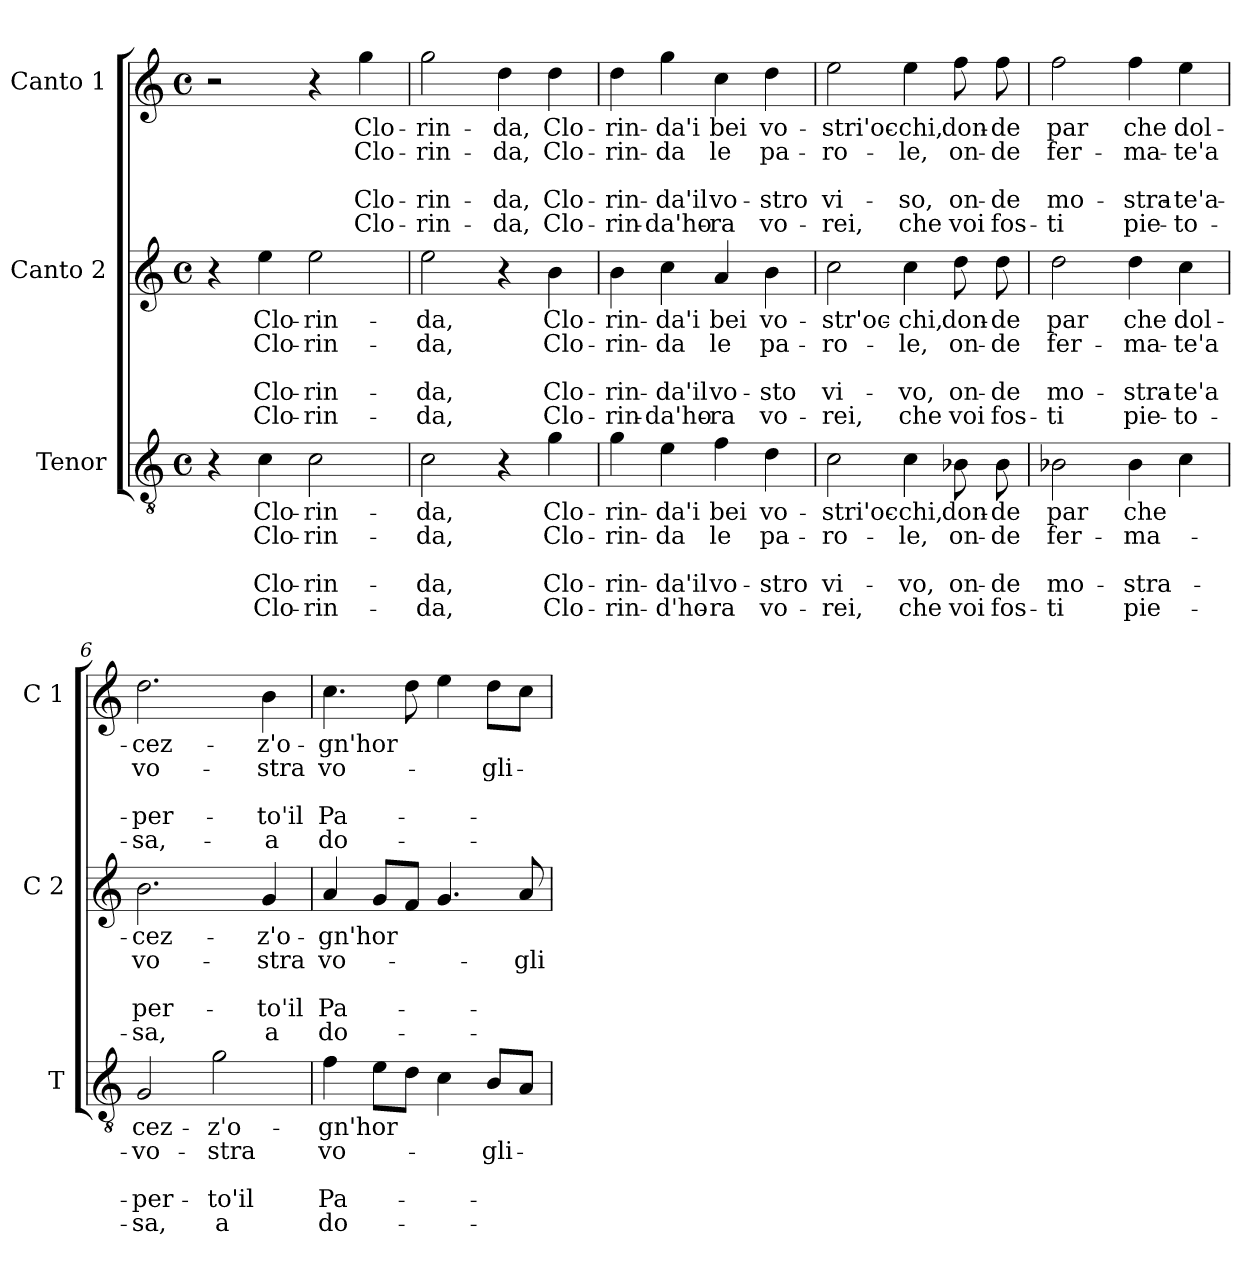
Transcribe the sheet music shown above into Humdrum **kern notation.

**kern	**text	**text	**text	**text	**text	**kern	**text	**text	**text	**text	**text	**kern	**text	**text	**text	**text	**text
*part3	*part3	*part3	*part3	*part3	*part3	*part2	*part2	*part2	*part2	*part2	*part2	*part1	*part1	*part1	*part1	*part1	*part1
*staff3	*staff3	*staff3	*staff3	*staff3	*staff3	*staff2	*staff2	*staff2	*staff2	*staff2	*staff2	*staff1	*staff1	*staff1	*staff1	*staff1	*staff1
*I"Tenor	*	*	*	*	*	*I"Canto 2	*	*	*	*	*	*I"Canto 1	*	*	*	*	*
*I'T	*	*	*	*	*	*I'C 2	*	*	*	*	*	*I'C 1	*	*	*	*	*
*clefGv2	*	*	*	*	*	*clefG2	*	*	*	*	*	*clefG2	*	*	*	*	*
*k[]	*	*	*	*	*	*k[]	*	*	*	*	*	*k[]	*	*	*	*	*
*C:	*	*	*	*	*	*C:	*	*	*	*	*	*C:	*	*	*	*	*
*M4/4	*	*	*	*	*	*M4/4	*	*	*	*	*	*M4/4	*	*	*	*	*
*met(c)	*	*	*	*	*	*met(c)	*	*	*	*	*	*met(c)	*	*	*	*	*
=1	=1	=1	=1	=1	=1	=1	=1	=1	=1	=1	=1	=1	=1	=1	=1	=1	=1
4r	.	.	.	.	.	4r	.	.	.	.	.	2r	.	.	.	.	.
!	!LO:LY:b	!LO:LY:b	!	!LO:LY:b	!LO:LY:b	!	!LO:LY:b	!LO:LY:b	!	!LO:LY:b	!LO:LY:b	!	!	!	!	!	!
4c\	Clo-	Clo-	.	Clo-	Clo-	4ee\	Clo-	Clo-	.	Clo-	Clo-	.	.	.	.	.	.
!	!LO:LY:b	!LO:LY:b	!	!LO:LY:b	!LO:LY:b	!	!LO:LY:b	!LO:LY:b	!	!LO:LY:b	!LO:LY:b	!	!	!	!	!	!
2c\	-rin-	-rin-	.	-rin-	-rin-	2ee\	-rin-	-rin-	.	-rin-	-rin-	4r	.	.	.	.	.
!	!	!	!	!	!	!	!	!	!	!	!	!	!LO:LY:b	!LO:LY:b	!	!LO:LY:b	!LO:LY:b
.	.	.	.	.	.	.	.	.	.	.	.	4gg\	Clo-	Clo-	.	Clo-	Clo-
=2	=2	=2	=2	=2	=2	=2	=2	=2	=2	=2	=2	=2	=2	=2	=2	=2	=2
!	!LO:LY:b	!LO:LY:b	!	!LO:LY:b	!LO:LY:b	!	!LO:LY:b	!LO:LY:b	!	!LO:LY:b	!LO:LY:b	!	!LO:LY:b	!LO:LY:b	!	!LO:LY:b	!LO:LY:b
2c\	-da,	-da,	.	-da,	-da,	2ee\	-da,	-da,	.	-da,	-da,	2gg\	-rin-	-rin-	.	-rin-	-rin-
!	!	!	!	!	!	!	!	!	!	!	!	!	!LO:LY:b	!LO:LY:b	!	!LO:LY:b	!LO:LY:b
4r	.	.	.	.	.	4r	.	.	.	.	.	4dd\	-da,	-da,	.	-da,	-da,
!	!LO:LY:b	!LO:LY:b	!	!LO:LY:b	!LO:LY:b	!	!LO:LY:b	!LO:LY:b	!	!LO:LY:b	!LO:LY:b	!	!LO:LY:b	!LO:LY:b	!	!LO:LY:b	!LO:LY:b
4g\	Clo-	Clo-	.	Clo-	Clo-	4b\	Clo-	Clo-	.	Clo-	Clo-	4dd\	Clo-	Clo-	.	Clo-	Clo-
=3	=3	=3	=3	=3	=3	=3	=3	=3	=3	=3	=3	=3	=3	=3	=3	=3	=3
!	!LO:LY:b	!LO:LY:b	!	!LO:LY:b	!LO:LY:b	!	!LO:LY:b	!LO:LY:b	!	!LO:LY:b	!LO:LY:b	!	!LO:LY:b	!LO:LY:b	!	!LO:LY:b	!LO:LY:b
4g\	-rin-	-rin-	.	-rin-	-rin-	4b\	-rin-	-rin-	.	-rin-	-rin-	4dd\	-rin-	-rin-	.	-rin-	-rin-
!	!LO:LY:b	!LO:LY:b	!	!LO:LY:b	!LO:LY:b	!	!LO:LY:b	!LO:LY:b	!	!LO:LY:b	!LO:LY:b	!	!LO:LY:b	!LO:LY:b	!	!LO:LY:b	!LO:LY:b
4e\	-da'i	-da	.	-da'il	-d'ho-	4cc\	-da'i	-da	.	-da'il	-da'ho-	4gg\	-da'i	-da	.	-da'il	-da'ho-
!	!LO:LY:b	!LO:LY:b	!	!LO:LY:b	!LO:LY:b	!	!LO:LY:b	!LO:LY:b	!	!LO:LY:b	!LO:LY:b	!	!LO:LY:b	!LO:LY:b	!	!LO:LY:b	!LO:LY:b
4f\	bei	le	.	vo-	-ra	4a/	bei	le	.	vo-	-ra	4cc\	bei	le	.	vo-	-ra
!	!LO:LY:b	!LO:LY:b	!	!LO:LY:b	!LO:LY:b	!	!LO:LY:b	!LO:LY:b	!	!LO:LY:b	!LO:LY:b	!	!LO:LY:b	!LO:LY:b	!	!LO:LY:b	!LO:LY:b
4d\	vo-	pa-	.	-stro	vo-	4b\	vo-	pa-	.	-sto	vo-	4dd\	vo-	pa-	.	-stro	vo-
=4	=4	=4	=4	=4	=4	=4	=4	=4	=4	=4	=4	=4	=4	=4	=4	=4	=4
!	!LO:LY:b	!LO:LY:b	!	!LO:LY:b	!LO:LY:b	!	!LO:LY:b	!LO:LY:b	!	!LO:LY:b	!LO:LY:b	!	!LO:LY:b	!LO:LY:b	!	!LO:LY:b	!LO:LY:b
2c\	-stri'oc-	-ro-	.	vi-	-rei,	2cc\	-str'oc-	-ro-	.	vi-	-rei,	2ee\	-stri'oc-	-ro-	.	vi-	-rei,
!	!LO:LY:b	!LO:LY:b	!	!LO:LY:b	!LO:LY:b	!	!LO:LY:b	!LO:LY:b	!	!LO:LY:b	!LO:LY:b	!	!LO:LY:b	!LO:LY:b	!	!LO:LY:b	!LO:LY:b
4c\	-chi,	-le,	.	-vo,	che	4cc\	-chi,	-le,	.	-vo,	che	4ee\	-chi,	-le,	.	-so,	che
!	!LO:LY:b	!LO:LY:b	!	!LO:LY:b	!LO:LY:b	!	!LO:LY:b	!LO:LY:b	!	!LO:LY:b	!LO:LY:b	!	!LO:LY:b	!LO:LY:b	!	!LO:LY:b	!LO:LY:b
8B-X\	don-	on-	.	on-	voi	8dd\	don-	on-	.	on-	voi	8ff\	don-	on-	.	on-	voi
!	!LO:LY:b	!LO:LY:b	!	!LO:LY:b	!LO:LY:b	!	!LO:LY:b	!LO:LY:b	!	!LO:LY:b	!LO:LY:b	!	!LO:LY:b	!LO:LY:b	!	!LO:LY:b	!LO:LY:b
8B-\	-de	-de	.	-de	fos-	8dd\	-de	-de	.	-de	fos-	8ff\	-de	-de	.	-de	fos-
=5	=5	=5	=5	=5	=5	=5	=5	=5	=5	=5	=5	=5	=5	=5	=5	=5	=5
!	!LO:LY:b	!LO:LY:b	!	!LO:LY:b	!LO:LY:b	!	!LO:LY:b	!LO:LY:b	!	!LO:LY:b	!LO:LY:b	!	!LO:LY:b	!LO:LY:b	!	!LO:LY:b	!LO:LY:b
2B-X\	par	fer-	.	mo-	-ti	2dd\	par	fer-	.	mo-	-ti	2ff\	par	fer-	.	mo-	-ti
!	!LO:LY:b	!LO:LY:b	!	!LO:LY:b	!LO:LY:b	!	!LO:LY:b	!LO:LY:b	!	!LO:LY:b	!LO:LY:b	!	!LO:LY:b	!LO:LY:b	!	!LO:LY:b	!LO:LY:b
4B-\	che	-ma-	.	-stra-	pie-	4dd\	che	-ma-	.	-stra-	pie-	4ff\	che	-ma-	.	-stra-	pie-
!	!	!	!	!	!	!	!LO:LY:b	!LO:LY:b	!	!LO:LY:b	!LO:LY:b	!	!LO:LY:b	!LO:LY:b	!	!LO:LY:b	!LO:LY:b
4c\	.	.	.	.	.	4cc\	dol-	-te'a	.	-te'a	-to-	4ee\	dol-	-te'a	.	-te'a-	-to-
!!LO:LB:g=z
=6	=6	=6	=6	=6	=6	=6	=6	=6	=6	=6	=6	=6	=6	=6	=6	=6	=6
!	!LO:LY:b	!LO:LY:b	!	!LO:LY:b	!LO:LY:b	!	!LO:LY:b	!LO:LY:b	!	!LO:LY:b	!LO:LY:b	!	!LO:LY:b	!LO:LY:b	!	!LO:LY:b	!LO:LY:b
2G/	cez-	-vo-	.	-per-	-sa,	2.b\	-cez-	vo-	.	per-	-sa,	2.dd\	-cez-	vo-	.	-per-	-sa,-
!	!LO:LY:b	!LO:LY:b	!	!LO:LY:b	!LO:LY:b	!	!	!	!	!	!	!	!	!	!	!	!
2g\	-z'o-	-stra	.	-to'il	a	.	.	.	.	.	.	.	.	.	.	.	.
!	!	!	!	!	!	!	!LO:LY:b	!LO:LY:b	!	!LO:LY:b	!LO:LY:b	!	!LO:LY:b	!LO:LY:b	!	!LO:LY:b	!LO:LY:b
.	.	.	.	.	.	4g/	-z'o-	-stra	.	-to'il	a	4b\	-z'o-	-stra	.	-to'il	-a
=7	=7	=7	=7	=7	=7	=7	=7	=7	=7	=7	=7	=7	=7	=7	=7	=7	=7
!	!LO:LY:b	!LO:LY:b	!	!LO:LY:b	!LO:LY:b	!	!LO:LY:b	!LO:LY:b	!	!LO:LY:b	!LO:LY:b	!	!LO:LY:b	!LO:LY:b	!	!LO:LY:b	!LO:LY:b
4f\	-gn'hor	vo-	.	Pa-	do-	4a/	-gn'hor	vo-	.	Pa-	do-	4.cc\	-gn'hor	vo-	.	Pa-	do-
8e\L	.	.	.	.	.	8g/L	.	.	.	.	.	.	.	.	.	.	.
8d\J	.	.	.	.	.	8f/J	.	.	.	.	.	8dd\	.	.	.	.	.
4c\	.	.	.	.	.	4.g/	.	.	.	.	.	4ee\	.	.	.	.	.
!	!	!LO:LY:b	!	!	!	!	!	!	!	!	!	!	!	!LO:LY:b	!	!	!
8B/L	.	-gli-	.	.	.	.	.	.	.	.	.	8dd\L	.	-gli-	.	.	.
!	!	!	!	!	!	!	!	!LO:LY:b	!	!	!	!	!	!	!	!	!
8A/J	.	.	.	.	.	8a/	.	-gli-	.	.	.	8cc\J	.	.	.	.	.
=	=	=	=	=	=	=	=	=	=	=	=	=	=	=	=	=	=
*-	*-	*-	*-	*-	*-	*-	*-	*-	*-	*-	*-	*-	*-	*-	*-	*-	*-
